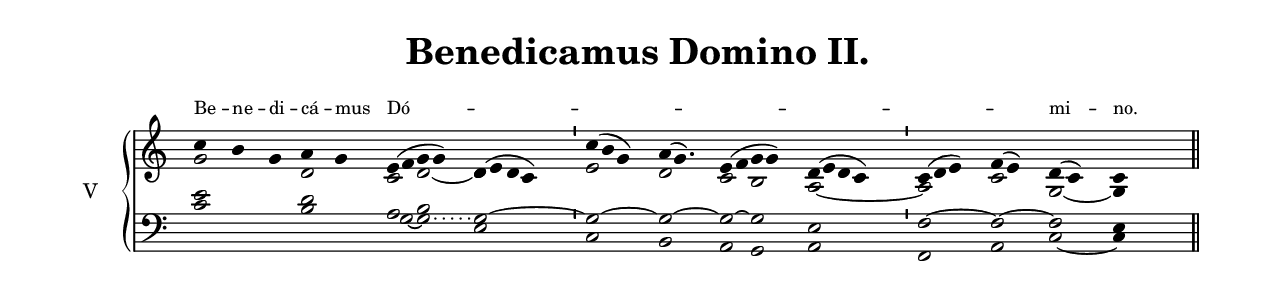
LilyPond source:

\version "2.18"
\include "gregorian.ly"
\include "noh2.ily"

%Page reference: page v.17
%(volume.page)

% Proofed 2/18

global = {
 \key c \major
 \cadenzaOn 
 \override Glissando #'thickness = #2.0
}

\header {
  title = \markup \center-column {"Benedicamus Domino II." \vspace #1 }
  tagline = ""
  composer = ""
}

\paper {
 #(include-special-characters)
  oddHeaderMarkup = \markup \fill-line {
    \line {}
    \center-column {
      \on-the-fly #first-page     " "
      \on-the-fly #not-first-page "Benedicamus Domino"
    }
    \line { \on-the-fly #print-page-number-check-first \fromproperty #'page:page-number-string }
  }
  evenHeaderMarkup = \markup \fill-line {
    \line { \on-the-fly #print-page-number-check-first \fromproperty #'page:page-number-string }
    \center-column { "Benedicamus Domino" }
    \line {}
  }
}

chantText = \lyricmode {
Be -- ne -- di -- cá -- mus Dó -- _ _ _ _ _ _ _ mi -- no. }

chantMusic = {
\tieDown   c''4 b'4 g'4 a'4 g'4 e'4 ( f'4 g'4 g'4) d'4 ( e'4 d'4 c'4) \divisioMinima
 c''4 ( b'4 g'4) a'4 ( g'4.) e'4 ( f'4 g'4 g'4) d'4 ( e'4 d'4 c'4) \divisioMinima
 c'4 ( d'4 e'4) f'4 ( e'4) d'4 ( c'4) c'4 \finalis

}

altoMusic = {
g'2*3/2 d'2 c'2 d'2 ~ d'4 r2*3/2 \divisioMinima
e'2*3/2 d'2*5/4 c'2 b2 a2*4/2 ~ \divisioMinima
a2*3/2 c'2 g2 ~ g4 \finalis
}

tenorMusic = {
e'2*3/2 d'2 a2 b2 g2*4/2 ~ \divisioMinima
g2*3/2 ~ g2*5/4 ~ g2 ~ g2 e2*4/2 \divisioMinima
f2*3/2 ~ f2 ~ f2 e4 \finalis
}

bassMusic = {
c'2*3/2 b2 g2 ~ g2 e2*4/2 \divisioMinima
c2*3/2 b,2*5/4 a,2 g,2 a,2*4/2 \divisioMinima
f,2*3/2 a,2 c2 ~ c4 \finalis
}

voiceLines = {
\voiceLineStyle


s2*7/2
\allowVoiceLineBreak
\voiceLine "down" "down" g2*2/2 g2*1/2


}

\score{
  <<
    \new Lyrics
    \new GrandStaff <<
      \set GrandStaff.autoBeaming = ##f
      \set GrandStaff.instrumentName = \markup \center-column {
        "V"
      }
      \new Staff = up <<
        \new Voice = "chant" {
          \voiceOne \global \chantMusic
        }
        \new Voice {
          \voiceTwo \global \altoMusic
        }
      >>

      \new Staff = down <<
        \clef bass
        \new Voice {
          \voiceOne \global \tenorMusic
        }
        \new Voice {
          \voiceTwo \global \bassMusic
        }
	\new Voice {
        \voiceThree \global \voiceLines
        }
      >>
    >>
    \context Lyrics {
      \lyricsto chant {
      \chantText
    }
    }
  >>
  \layout{
  }
  
}
